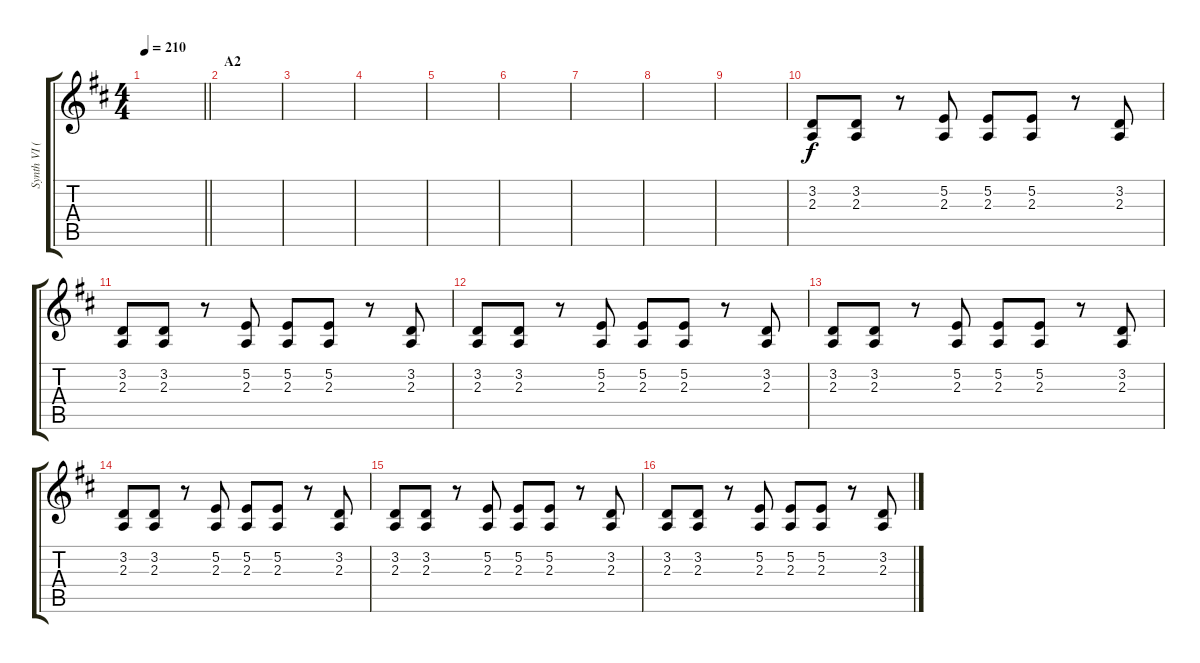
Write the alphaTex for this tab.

\track ("Synth VI (Kotobuki Tsumugi)" "Synth VI (") {instrument lead5charang}
\staff {score tabs}
\tuning (E4 B3 G3 D3 A2 E2) {hide}
\ts (4 4)
\tempo 210
\clef g2
\barLineRight lightlight
\ks d
|
\section ("" "A2")
|
|
|
|
|
|
|
|
(3.2 2.3).8 (3.2 2.3).8 r.8 (5.2 2.3).8 (5.2 2.3).8 (5.2 2.3).8 r.8 (3.2 2.3).8 |
(3.2 2.3).8 (3.2 2.3).8 r.8 (5.2 2.3).8 (5.2 2.3).8 (5.2 2.3).8 r.8 (3.2 2.3).8 |
(3.2 2.3).8 (3.2 2.3).8 r.8 (5.2 2.3).8 (5.2 2.3).8 (5.2 2.3).8 r.8 (3.2 2.3).8 |
(3.2 2.3).8 (3.2 2.3).8 r.8 (5.2 2.3).8 (5.2 2.3).8 (5.2 2.3).8 r.8 (3.2 2.3).8 |
(3.2 2.3).8 (3.2 2.3).8 r.8 (5.2 2.3).8 (5.2 2.3).8 (5.2 2.3).8 r.8 (3.2 2.3).8 |
(3.2 2.3).8 (3.2 2.3).8 r.8 (5.2 2.3).8 (5.2 2.3).8 (5.2 2.3).8 r.8 (3.2 2.3).8 |
(3.2 2.3).8 (3.2 2.3).8 r.8 (5.2 2.3).8 (5.2 2.3).8 (5.2 2.3).8 r.8 (3.2 2.3).8
